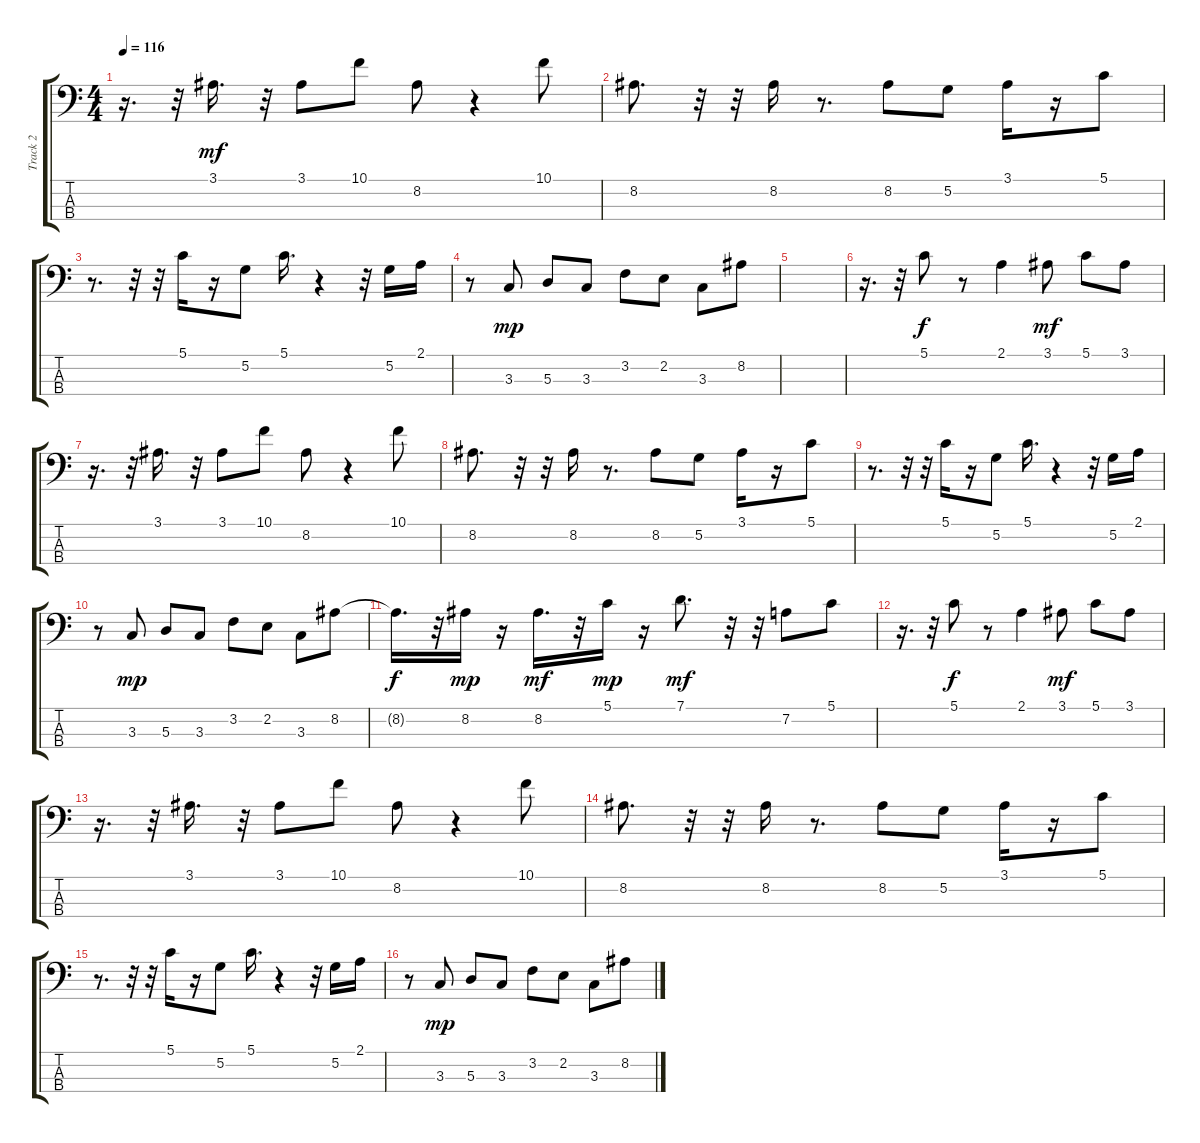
\track ("Track 2" "Track 2") {instrument synthbass1}
\staff {score tabs}
\tuning (G2 D2 A1 E1) {hide}
\ts (4 4)
\tempo 116
\clef f4
\ks c
r.16{d dy mf} r.32 3.1.16{d} r.32 3.1.8 10.1.8 8.2.8 r.4 10.1.8 |
8.2.8{d} r.32 r.32 8.2.16 r.8{d} 8.2.8 5.2.8 3.1.16 r.16 5.1.8 |
r.8{d} r.32 r.32 5.1.16 r.16 5.2.8 5.1.16{d} r.4 r.32 5.2.16 2.1.16 |
r.8 3.3.8{dy mp} 5.3.8 3.3.8 3.2.8 2.2.8 3.3.8 8.2.8 |
|
r.16{d} r.32 5.1.8{dy f} r.8 2.1.4 3.1.8{dy mf} 5.1.8 3.1.8 |
r.16{d} r.32 3.1.16{d} r.32 3.1.8 10.1.8 8.2.8 r.4 10.1.8 |
8.2.8{d} r.32 r.32 8.2.16 r.8{d} 8.2.8 5.2.8 3.1.16 r.16 5.1.8 |
r.8{d} r.32 r.32 5.1.16 r.16 5.2.8 5.1.16{d} r.4 r.32 5.2.16 2.1.16 |
r.8 3.3.8{dy mp} 5.3.8 3.3.8 3.2.8 2.2.8 3.3.8 8.2.8 |
8.2{t}.16{d dy f} r.32 8.2.16{dy mp} r.16 8.2.16{d dy mf} r.32 5.1.16{dy mp} r.16 7.1.8{d dy mf} r.32 r.32 7.2.8 5.1.8 |
r.16{d} r.32 5.1.8{dy f} r.8 2.1.4 3.1.8{dy mf} 5.1.8 3.1.8 |
r.16{d} r.32 3.1.16{d} r.32 3.1.8 10.1.8 8.2.8 r.4 10.1.8 |
8.2.8{d} r.32 r.32 8.2.16 r.8{d} 8.2.8 5.2.8 3.1.16 r.16 5.1.8 |
r.8{d} r.32 r.32 5.1.16 r.16 5.2.8 5.1.16{d} r.4 r.32 5.2.16 2.1.16 |
r.8 3.3.8{dy mp} 5.3.8 3.3.8 3.2.8 2.2.8 3.3.8 8.2.8
